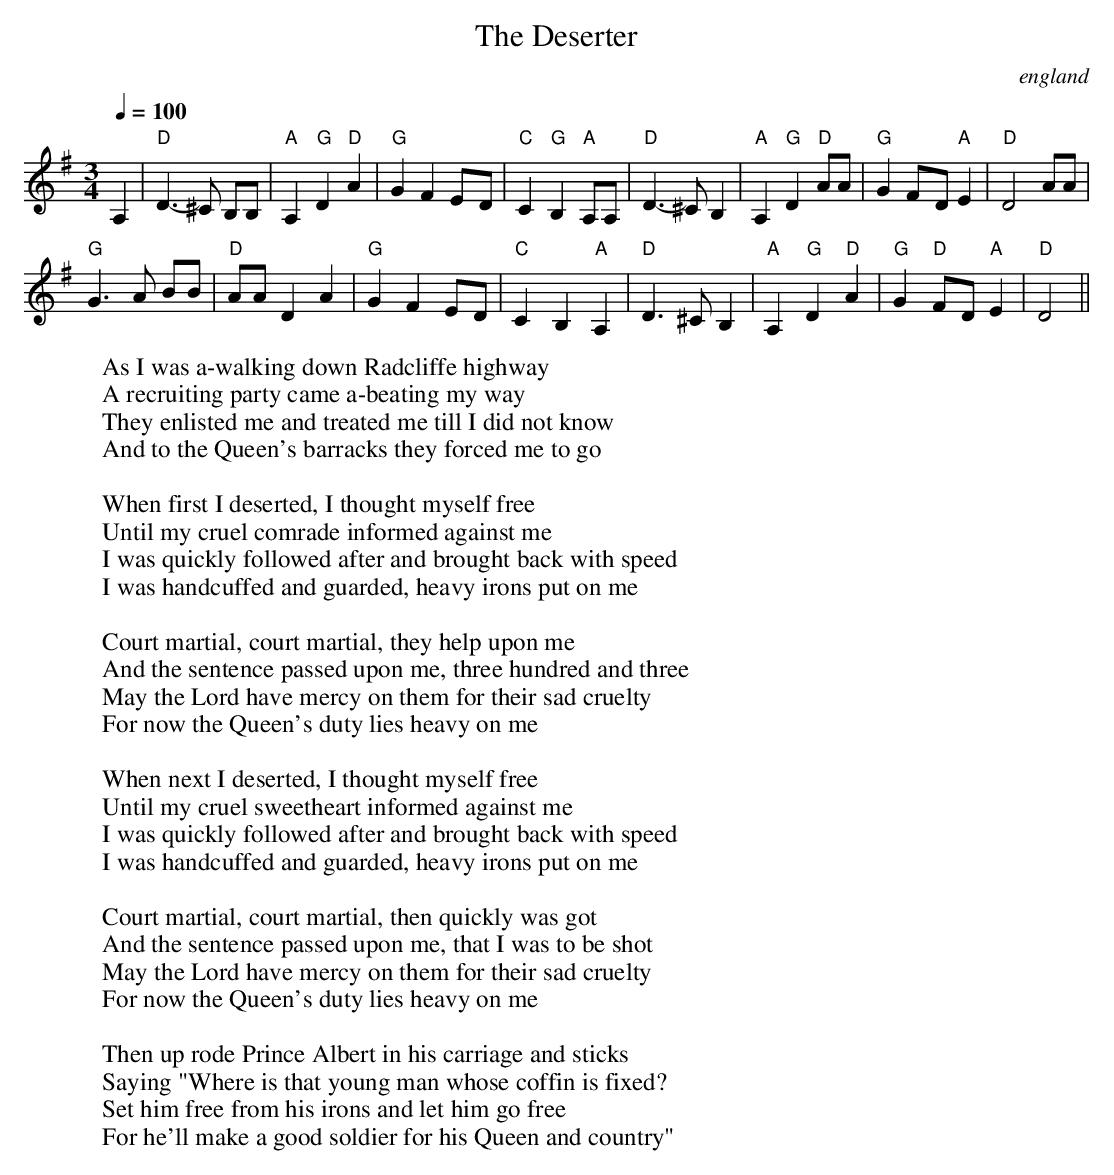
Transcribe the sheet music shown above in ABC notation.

X:1
T:Deserter, The
O:england
M:3/4
L:1/8
Q:1/4=100
W:As I was a-walking down Radcliffe highway
W:A recruiting party came a-beating my way
W:They enlisted me and treated me till I did not know
W:And to the Queen's barracks they forced me to go
W:
W:When first I deserted, I thought myself free
W:Until my cruel comrade informed against me
W:I was quickly followed after and brought back with speed
W:I was handcuffed and guarded, heavy irons put on me
W:
W:Court martial, court martial, they help upon me
W:And the sentence passed upon me, three hundred and three
W:May the Lord have mercy on them for their sad cruelty
W:For now the Queen's duty lies heavy on me
W:
W:When next I deserted, I thought myself free
W:Until my cruel sweetheart informed against me
W:I was quickly followed after and brought back with speed
W:I was handcuffed and guarded, heavy irons put on me
W:
W:Court martial, court martial, then quickly was got
W:And the sentence passed upon me, that I was to be shot
W:May the Lord have mercy on them for their sad cruelty
W:For now the Queen's duty lies heavy on me
W:
W:Then up rode Prince Albert in his carriage and sticks
W:Saying "Where is that young man whose coffin is fixed?
W:Set him free from his irons and let him go free
W:For he'll make a good soldier for his Queen and country"
K:G
A,2 |"D"D3-^C B,B,|"A"A,2 "G"D2 "D"A2|"G"G2 F2 E-D|"C"C2 "G"B,2 "A"A,A,|\
"D"D3-^C B,2|"A"A,2 "G"D2 "D"AA|"G"G2 F-D "A"E2|"D"D4 AA|
"G"G3A BB|"D"AA D2 A2|"G"G2 F2 E-D|"C"C2- B,2 "A"A,2|\
"D"D3^C B,2|"A"A,2 "G"D2 "D"A2|"G"G2 "D"F-D "A"E2|"D"D4 ||
